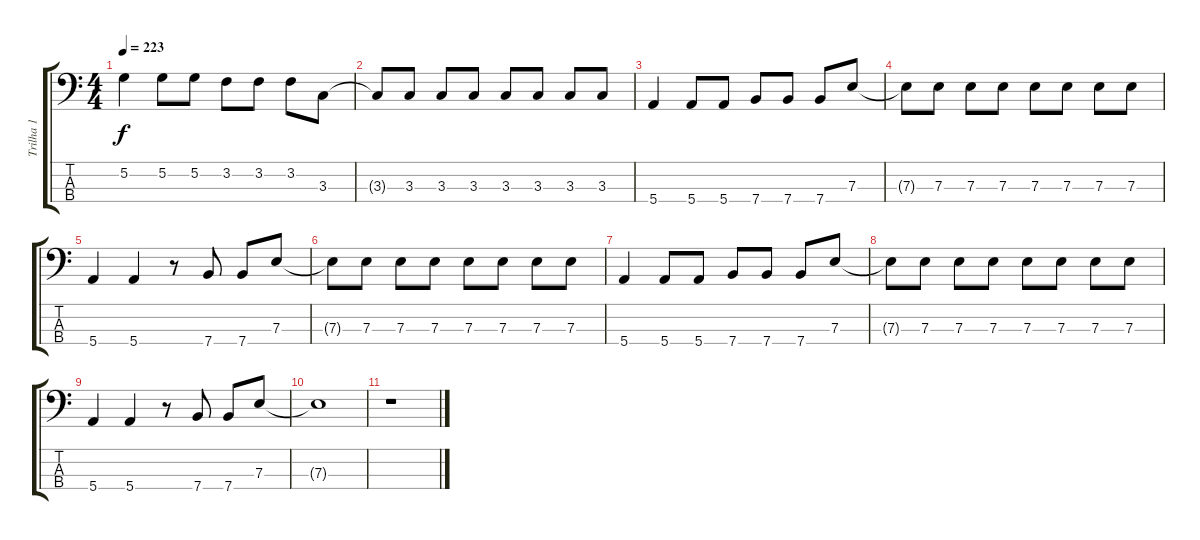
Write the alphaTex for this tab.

\track ("Trilha 1" "Trilha 1") {instrument electricbasspick}
\staff {score tabs}
\tuning (G2 D2 A1 E1) {hide}
\ts (4 4)
\tempo 223
\clef f4
\ks c
5.2.4{dy f} 5.2.8 5.2.8 3.2.8 3.2.8 3.2.8 3.3.8 |
3.3{t}.8 3.3.8 3.3.8 3.3.8 3.3.8 3.3.8 3.3.8 3.3.8 |
5.4.4 5.4.8 5.4.8 7.4.8 7.4.8 7.4.8 7.3.8 |
7.3{t}.8 7.3.8 7.3.8 7.3.8 7.3.8 7.3.8 7.3.8 7.3.8 |
5.4.4 5.4.4 r.8 7.4.8 7.4.8 7.3.8 |
7.3{t}.8 7.3.8 7.3.8 7.3.8 7.3.8 7.3.8 7.3.8 7.3.8 |
5.4.4 5.4.8 5.4.8 7.4.8 7.4.8 7.4.8 7.3.8 |
7.3{t}.8 7.3.8 7.3.8 7.3.8 7.3.8 7.3.8 7.3.8 7.3.8 |
5.4.4 5.4.4 r.8 7.4.8 7.4.8 7.3.8 |
7.3{t}.1 |
r.1
